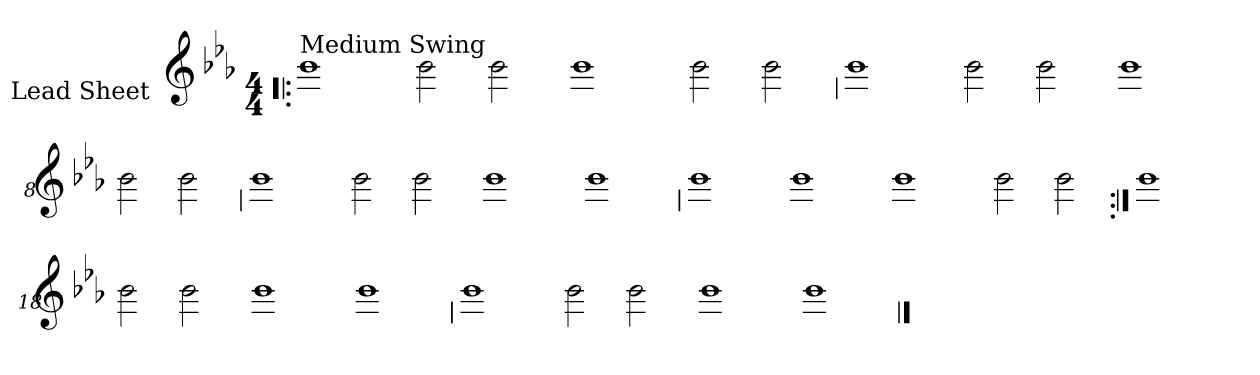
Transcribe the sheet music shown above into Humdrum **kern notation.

**kern
*part1
*staff1
*I"Lead Sheet
*stria0
*clefG2
*k[b-e-a-]
*E-:
*M4/4
=1!|:
!LO:TX:a:t=Medium Swing
1b-
=2-
2b-
2b-
=3-
1b-
=4-
2b-
2b-
!!LO:LB:g=z
=5
1b-
=6-
2b-
2b-
=7-
1b-
=8-
2b-
2b-
!!LO:LB:g=z
=9
1b-
=10-
2b-
2b-
=11-
1b-
=12-
1b-
!!LO:LB:g=z
=13
1b-
=14-
1b-
=15-
1b-
=16-
2b-
2b-
!!LO:LB:g=z
=17:|!
1b-
=18-
2b-
2b-
=19-
1b-
=20-
1b-
!!LO:LB:g=z
=21
1b-
=22-
2b-
2b-
=23-
1b-
=24-
1b-
==
*-
